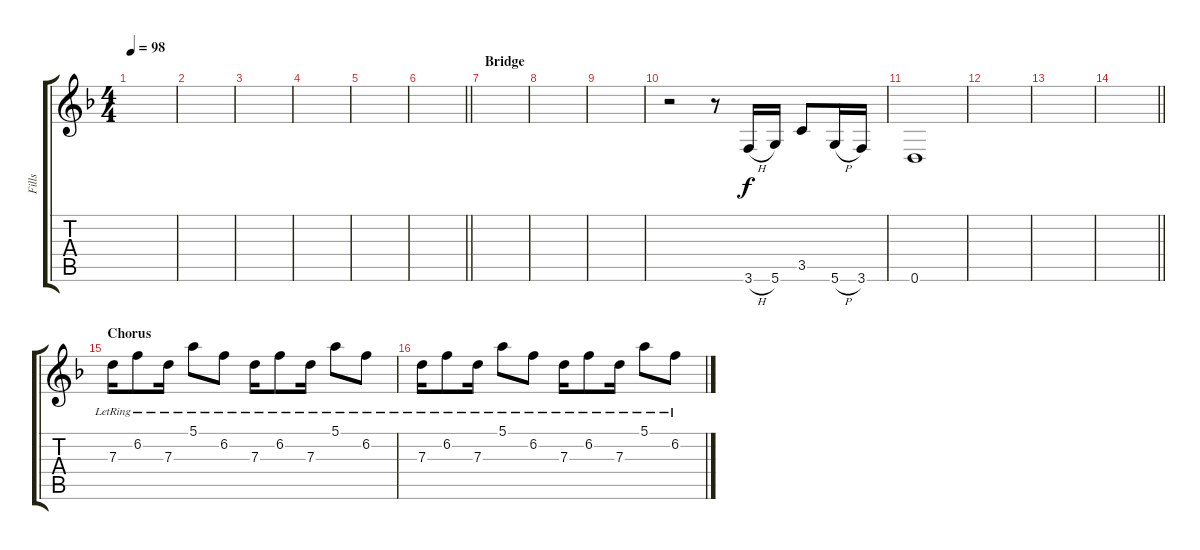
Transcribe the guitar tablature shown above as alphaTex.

\track ("Fills" "Fills") {instrument overdrivenguitar}
\staff {score tabs}
\tuning (E4 B3 G3 D3 A2 D2) {hide}
\ts (4 4)
\tempo 98
\clef g2
\ks f
|
|
|
|
|
\barLineRight lightlight
|
\section ("" "Bridge")
|
|
|
r.2 r.8 3.6{h}.16 5.6.16 3.5.8 5.6{h}.16 3.6.16 |
0.6.1 |
|
|
\barLineRight lightlight
|
\section ("" "Chorus")
7.3{lr}.16{volume 11 balance 4 instrument electricguitarclean} 6.2{lr}.8 7.3{lr}.16 5.1{lr}.8 6.2{lr}.8 7.3{lr}.16 6.2{lr}.8 7.3{lr}.16 5.1{lr}.8 6.2{lr}.8 |
7.3{lr}.16 6.2{lr}.8 7.3{lr}.16 5.1{lr}.8 6.2{lr}.8 7.3{lr}.16 6.2{lr}.8 7.3{lr}.16 5.1{lr}.8 6.2{lr}.8
